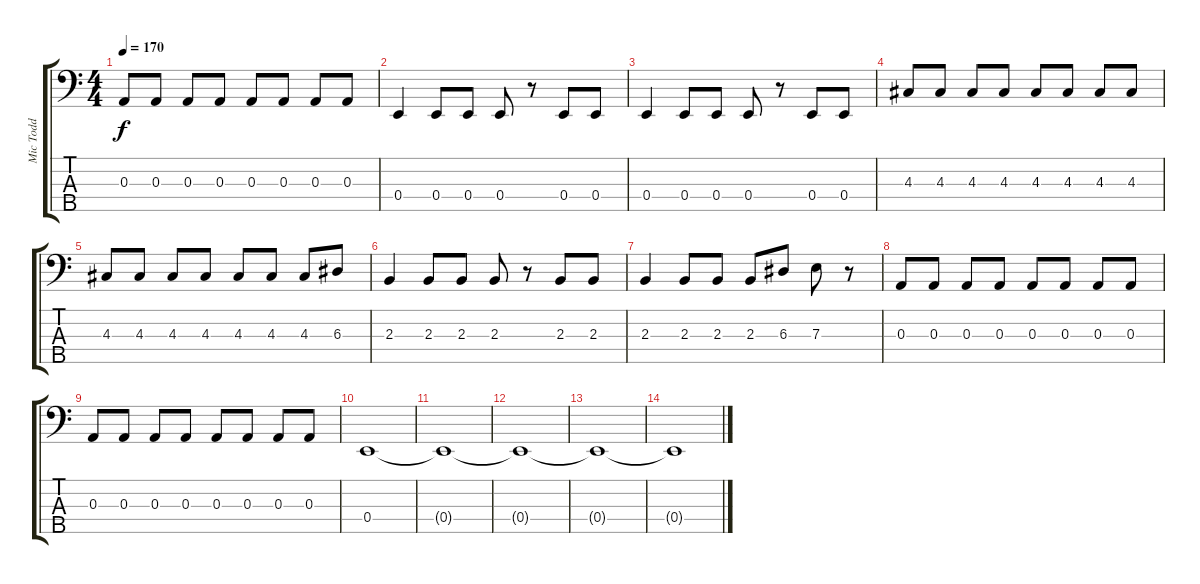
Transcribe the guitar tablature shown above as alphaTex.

\track ("Mic Todd" "Mic Todd") {instrument electricbassfinger}
\staff {score tabs}
\tuning (G2 D2 A1 E1 B0) {hide}
\ts (4 4)
\tempo 170
\clef f4
\ks c
0.3.8{dy f} 0.3.8 0.3.8 0.3.8 0.3.8 0.3.8 0.3.8 0.3.8 |
0.4.4 0.4.8 0.4.8 0.4.8 r.8 0.4.8 0.4.8 |
0.4.4 0.4.8 0.4.8 0.4.8 r.8 0.4.8 0.4.8 |
4.3.8 4.3.8 4.3.8 4.3.8 4.3.8 4.3.8 4.3.8 4.3.8 |
4.3.8 4.3.8 4.3.8 4.3.8 4.3.8 4.3.8 4.3.8 6.3.8 |
2.3.4 2.3.8 2.3.8 2.3.8 r.8 2.3.8 2.3.8 |
2.3.4 2.3.8 2.3.8 2.3.8 6.3.8 7.3.8 r.8 |
0.3.8 0.3.8 0.3.8 0.3.8 0.3.8 0.3.8 0.3.8 0.3.8 |
0.3.8 0.3.8 0.3.8 0.3.8 0.3.8 0.3.8 0.3.8 0.3.8 |
0.4.1 |
0.4{t}.1 |
0.4{t}.1 |
0.4{t}.1 |
0.4{t}.1
